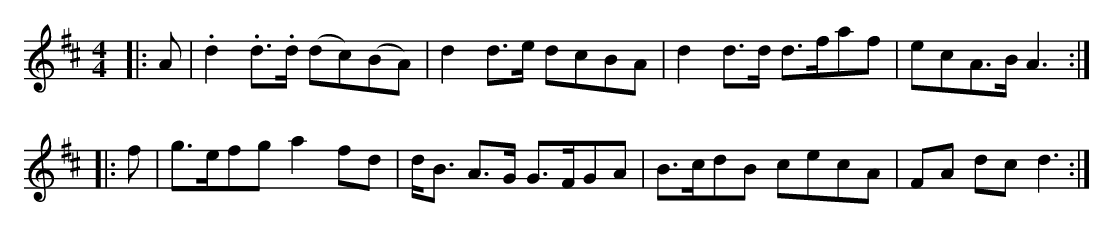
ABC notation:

X:1
M:4/4
K:D
|:A|.d2 .d>.d (dc)(BA)|d2 d>e dcBA|d2 d>d d>faf|ecA>B A3:|
|:f|g>efg a2 fd|d<B A>G G>FGA|B>cdB cecA|FA dc d3:|
